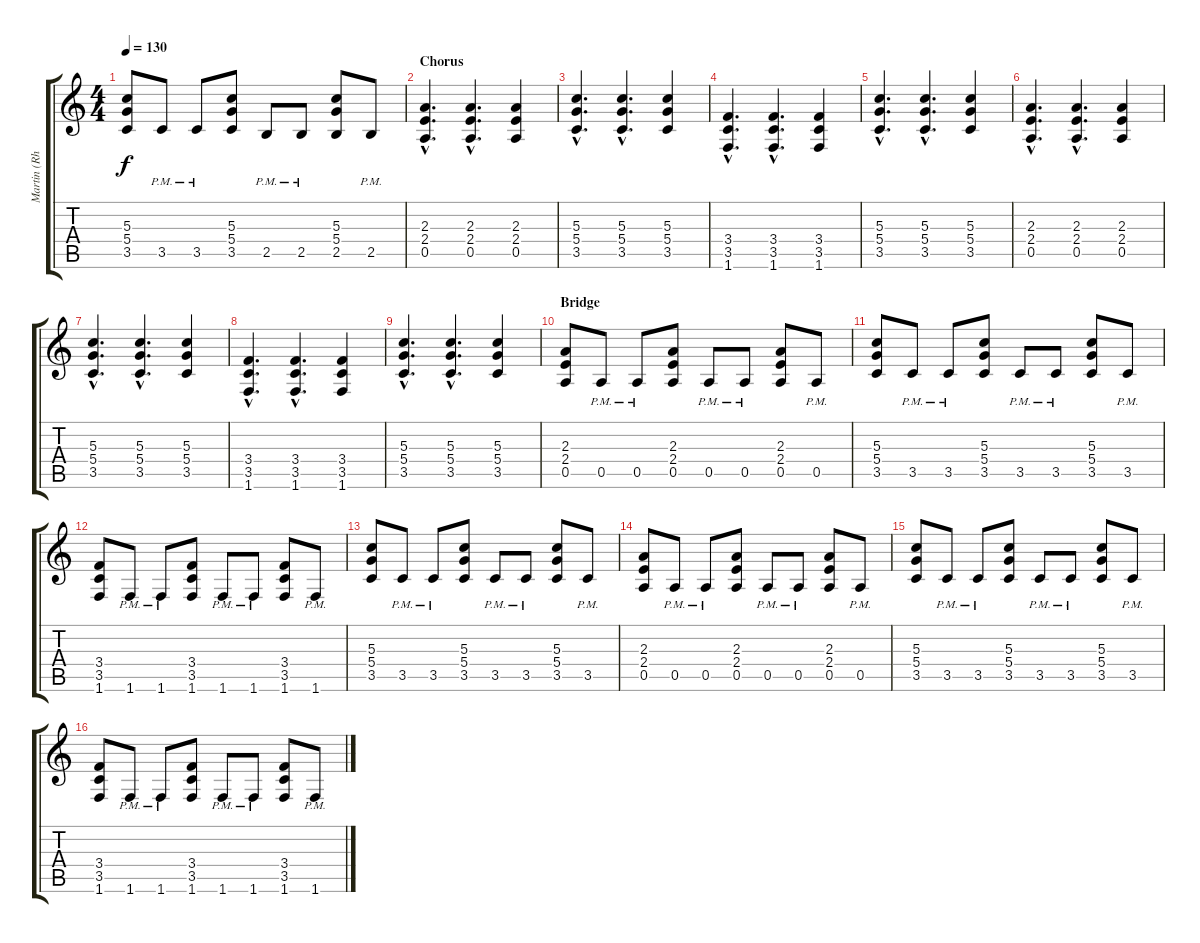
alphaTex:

\track ("Martin (Rhythm Guitar)" "Martin (Rh") {instrument distortionguitar}
\staff {score tabs}
\tuning (E4 B3 G3 D3 A2 E2) {hide}
\ts (4 4)
\tempo 130
\clef g2
\ks c
(5.3 5.4 3.5).8{dy f} 3.5{pm}.8 3.5{pm}.8 (5.3 5.4 3.5).8 2.5{pm}.8 2.5{pm}.8 (5.3 5.4 2.5).8 2.5{pm}.8 |
\section ("" "Chorus")
(2.3{hac} 2.4{hac} 0.5{hac}).4{d} (2.3{hac} 2.4{hac} 0.5{hac}).4{d} (2.3 2.4 0.5).4 |
(5.3{hac} 5.4{hac} 3.5{hac}).4{d} (5.3{hac} 5.4{hac} 3.5{hac}).4{d} (5.3 5.4 3.5).4 |
(3.4{hac} 3.5{hac} 1.6{hac}).4{d} (3.4{hac} 3.5{hac} 1.6{hac}).4{d} (3.4 3.5 1.6).4 |
(5.3{hac} 5.4{hac} 3.5{hac}).4{d} (5.3{hac} 5.4{hac} 3.5{hac}).4{d} (5.3 5.4 3.5).4 |
(2.3{hac} 2.4{hac} 0.5{hac}).4{d} (2.3{hac} 2.4{hac} 0.5{hac}).4{d} (2.3 2.4 0.5).4 |
(5.3{hac} 5.4{hac} 3.5{hac}).4{d} (5.3{hac} 5.4{hac} 3.5{hac}).4{d} (5.3 5.4 3.5).4 |
(3.4{hac} 3.5{hac} 1.6{hac}).4{d} (3.4{hac} 3.5{hac} 1.6{hac}).4{d} (3.4 3.5 1.6).4 |
(5.3{hac} 5.4{hac} 3.5{hac}).4{d} (5.3{hac} 5.4{hac} 3.5{hac}).4{d} (5.3 5.4 3.5).4 |
\section ("" "Bridge")
(2.3 2.4 0.5).8 0.5{pm}.8 0.5{pm}.8 (2.3 2.4 0.5).8 0.5{pm}.8 0.5{pm}.8 (2.3 2.4 0.5).8 0.5{pm}.8 |
(5.3 5.4 3.5).8 3.5{pm}.8 3.5{pm}.8 (5.3 5.4 3.5).8 3.5{pm}.8 3.5{pm}.8 (5.3 5.4 3.5).8 3.5{pm}.8 |
(3.4 3.5 1.6).8 1.6{pm}.8 1.6{pm}.8 (3.4 3.5 1.6).8 1.6{pm}.8 1.6{pm}.8 (3.4 3.5 1.6).8 1.6{pm}.8 |
(5.3 5.4 3.5).8 3.5{pm}.8 3.5{pm}.8 (5.3 5.4 3.5).8 3.5{pm}.8 3.5{pm}.8 (5.3 5.4 3.5).8 3.5{pm}.8 |
(2.3 2.4 0.5).8 0.5{pm}.8 0.5{pm}.8 (2.3 2.4 0.5).8 0.5{pm}.8 0.5{pm}.8 (2.3 2.4 0.5).8 0.5{pm}.8 |
(5.3 5.4 3.5).8 3.5{pm}.8 3.5{pm}.8 (5.3 5.4 3.5).8 3.5{pm}.8 3.5{pm}.8 (5.3 5.4 3.5).8 3.5{pm}.8 |
(3.4 3.5 1.6).8 1.6{pm}.8 1.6{pm}.8 (3.4 3.5 1.6).8 1.6{pm}.8 1.6{pm}.8 (3.4 3.5 1.6).8 1.6{pm}.8
